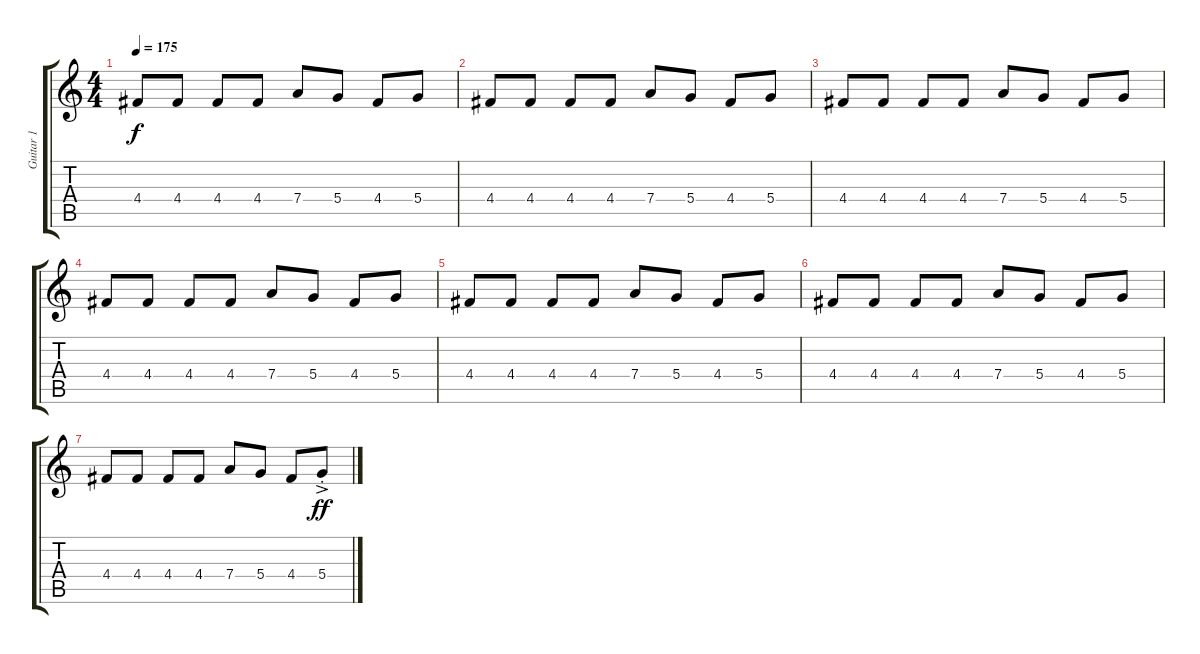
\track ("Guitar 1" "Guitar 1") {instrument electricguitarclean}
\staff {score tabs}
\tuning (E4 B3 G3 D3 A2 E2) {hide}
\ts (4 4)
\tempo 175
\clef g2
\ks c
4.4.8{dy f} 4.4.8 4.4.8 4.4.8 7.4.8 5.4.8 4.4.8 5.4.8 |
4.4.8 4.4.8 4.4.8 4.4.8 7.4.8 5.4.8 4.4.8 5.4.8 |
4.4.8 4.4.8 4.4.8 4.4.8 7.4.8 5.4.8 4.4.8 5.4.8 |
4.4.8 4.4.8 4.4.8 4.4.8 7.4.8 5.4.8 4.4.8 5.4.8 |
4.4.8 4.4.8 4.4.8 4.4.8 7.4.8 5.4.8 4.4.8 5.4.8 |
4.4.8 4.4.8 4.4.8 4.4.8 7.4.8 5.4.8 4.4.8 5.4.8 |
4.4.8 4.4.8 4.4.8 4.4.8 7.4.8 5.4.8 4.4.8 5.4{ac st}.8{dy ff}
